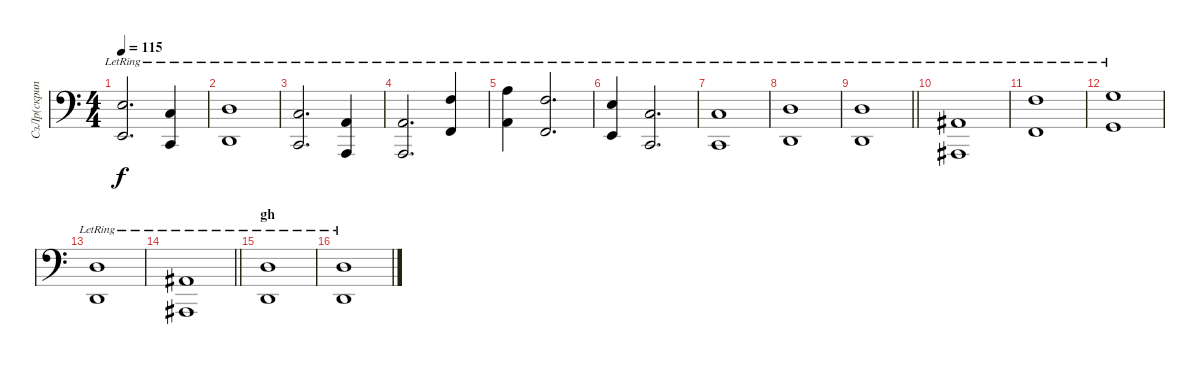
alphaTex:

\track ("СзЛр(скрип)" "СзЛр(скрип") {instrument stringensemble1}
\staff {score}
\tuning (C3 C2 C1 C0) {hide}
\ts (4 4)
\tempo 115
\clef f4
\ks c
(4.1{lr} 4.2{lr}).2{d dy f} (0.1{lr} 0.2{lr}).4 |
(2.1{lr} 2.2{lr}).1 |
(0.1{lr} 0.2{lr}).2{d} (9.2{lr} 9.3{lr}).4 |
(9.2{lr} 9.3{lr}).2{d} (5.1{lr} 5.2{lr}).4 |
(9.1{lr} 9.2{lr}).4 (5.1{lr} 5.2{lr}).2{d} |
(4.1{lr} 16.3{lr}).4 (0.1{lr} 0.2{lr}).2{d} |
(0.1{lr} 0.2{lr}).1 |
(2.1{lr} 2.2{lr}).1 |
\barLineRight lightlight
(2.1{lr} 2.2{lr}).1 |
(10.2{lr} 10.3{lr}).1 |
(5.1{lr} 5.2{lr}).1 |
(7.1{lr} 7.2{lr}).1 |
(2.1{lr} 2.2{lr}).1 |
\barLineRight lightlight
(10.2{lr} 10.3{lr}).1 |
\section ("" "gh")
(2.1{lr} 2.2{lr}).1 |
(2.1{lr} 2.2{lr}).1
